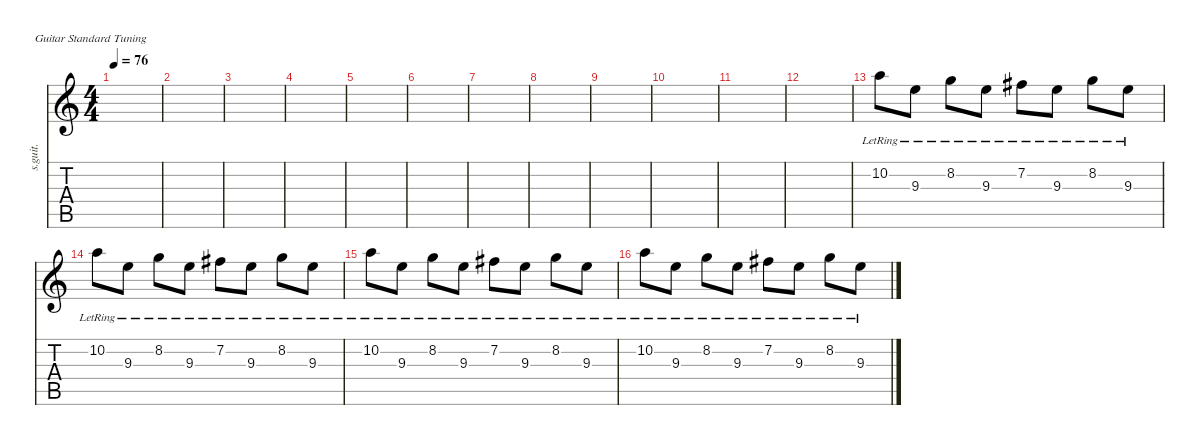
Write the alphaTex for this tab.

\defaultSystemsLayout 4
\hideDynamics
\bracketExtendMode nobrackets
\otherSystemsTrackNameOrientation horizontal
\track ("右上和音" "s.guit.") {instrument acousticguitarsteel}
\staff {score tabs}
\tuning (E4 B3 G3 D3 A2 E2)
\ts (4 4)
\tempo 76
\clef g2
\ks c
|
|
|
|
|
|
|
|
|
|
|
|
10.2{lr}.8 9.3{lr}.8{dy mp} 8.2{lr}.8{dy mf} 9.3{lr}.8{dy mp} 7.2{lr}.8{dy mf} 9.3{lr}.8{dy mp} 8.2{lr}.8{dy mf} 9.3{lr}.8{dy mp} |
10.2{lr}.8{dy mf} 9.3{lr}.8{dy mp} 8.2{lr}.8{dy mf} 9.3{lr}.8{dy mp} 7.2{lr}.8{dy mf} 9.3{lr}.8{dy mp} 8.2{lr}.8{dy mf} 9.3{lr}.8{dy mp} |
10.2{lr}.8{dy mf} 9.3{lr}.8{dy mp} 8.2{lr}.8{dy mf} 9.3{lr}.8{dy mp} 7.2{lr}.8{dy mf} 9.3{lr}.8{dy mp} 8.2{lr}.8{dy mf} 9.3{lr}.8{dy mp} |
10.2{lr}.8{dy mf} 9.3{lr}.8{dy mp} 8.2{lr}.8{dy mf} 9.3{lr}.8{dy mp} 7.2{lr}.8{dy mf} 9.3{lr}.8{dy mp} 8.2{lr}.8{dy mf} 9.3{lr}.8{dy mp}
